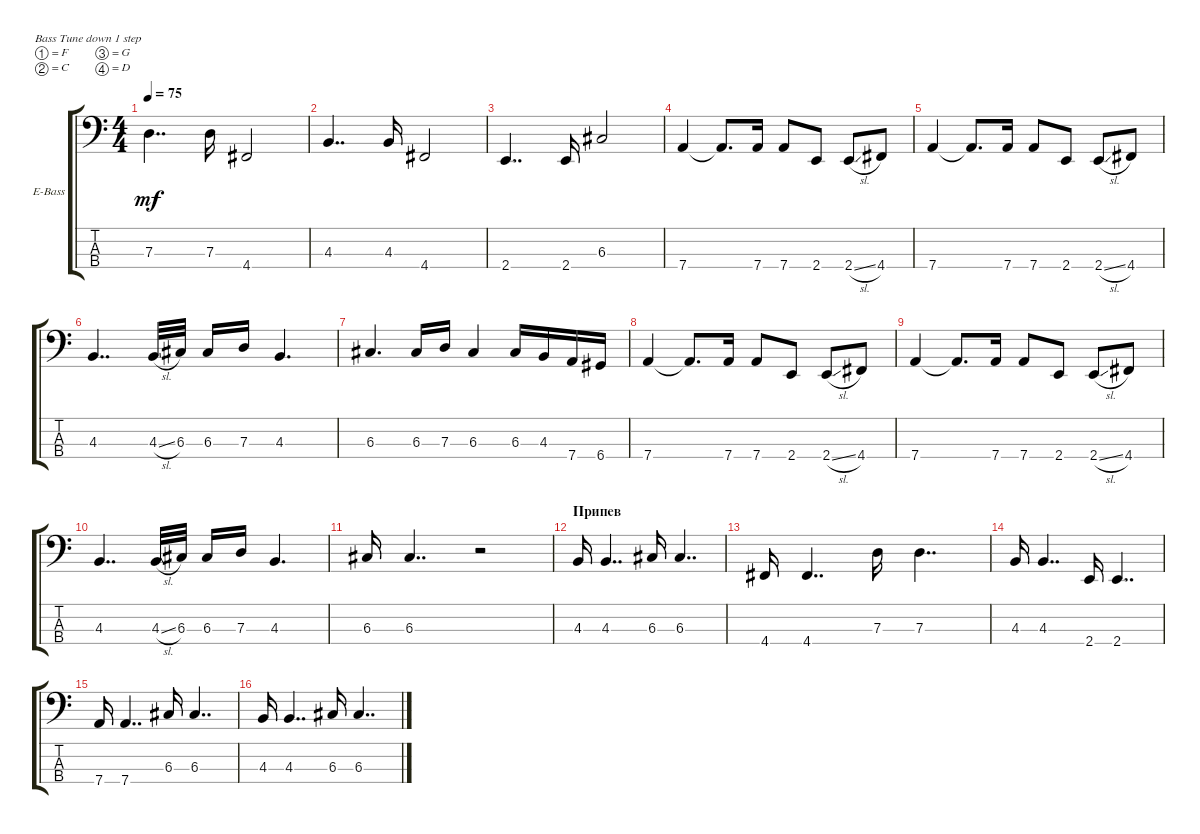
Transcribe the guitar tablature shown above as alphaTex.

\defaultSystemsLayout 4
\bracketExtendMode groupsimilarinstruments
\firstSystemTrackNameOrientation horizontal
\otherSystemsTrackNameOrientation horizontal
\track ("Бас" "E-Bass") {instrument electricbassfinger}
\staff {score tabs}
\tuning (F2 C2 G1 D1)
\ts (4 4)
\tempo 75
\clef f4
\scale
0.333333
\ks c
7.3.4{dd dy mf} 7.3.16 4.4.2 |
\scale
0.333333 4.3.4{dd} 4.3.16 4.4.2 |
\scale
0.333333 2.4.4{dd} 2.4.16 6.3.2 |
\scale
0.333333 7.4.4 7.4{t}.8{d} 7.4.16 7.4.8 2.4.8 2.4{sl}.8 4.4.8 |
\scale
0.333333 7.4.4 7.4{t}.8{d} 7.4.16 7.4.8 2.4.8 2.4{sl}.8 4.4.8 |
\scale
0.333333 4.3.4{dd} 4.3{sl}.32 6.3.32 6.3.16 7.3.16 4.3.4{d} |
\scale
0.333333 6.3.4{d} 6.3.16 7.3.16 6.3.4 6.3.16 4.3.16 7.4.16 6.4.16 |
\scale
0.333333 7.4.4 7.4{t}.8{d} 7.4.16 7.4.8 2.4.8 2.4{sl}.8 4.4.8 |
\scale
0.333333 7.4.4 7.4{t}.8{d} 7.4.16 7.4.8 2.4.8 2.4{sl}.8 4.4.8 |
\scale
0.333333 4.3.4{dd} 4.3{sl}.32 6.3.32 6.3.16 7.3.16 4.3.4{d} |
\scale
0.333333 6.3.16 6.3.4{dd} r.2 |
\section ("" "Припев")
\scale
0.333333 4.3.16 4.3.4{dd} 6.3.16 6.3.4{dd} |
\scale
0.333333 4.4.16 4.4.4{dd} 7.3.16 7.3.4{dd} |
\scale
0.333333 4.3.16 4.3.4{dd} 2.4.16 2.4.4{dd} |
\scale
0.333333 7.4.16 7.4.4{dd} 6.3.16 6.3.4{dd} |
\scale
0.333333 4.3.16 4.3.4{dd} 6.3.16 6.3.4{dd}
